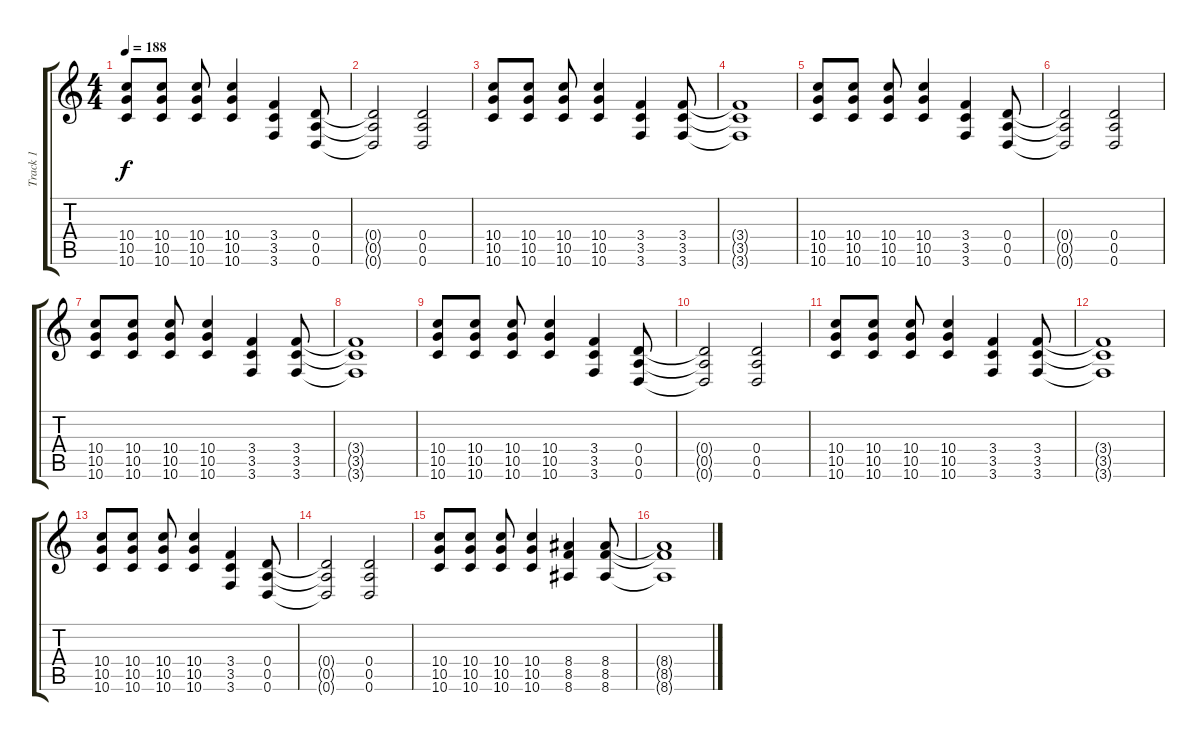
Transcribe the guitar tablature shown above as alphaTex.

\track ("Track 1" "Track 1") {instrument distortionguitar}
\staff {score tabs}
\tuning (E4 B3 G3 D3 A2 D2) {hide}
\ts (4 4)
\tempo 188
\clef g2
\ks c
(10.4 10.5 10.6).8{dy f} (10.4 10.5 10.6).8 (10.4 10.5 10.6).8 (10.4 10.5 10.6).4 (3.4 3.5 3.6).4 (0.4 0.5 0.6).8 |
(0.4{t} 0.5{t} 0.6{t}).2 (0.4 0.5 0.6).2 |
(10.4 10.5 10.6).8 (10.4 10.5 10.6).8 (10.4 10.5 10.6).8 (10.4 10.5 10.6).4 (3.4 3.5 3.6).4 (3.4 3.5 3.6).8 |
(3.4{t} 3.5{t} 3.6{t}).1 |
(10.4 10.5 10.6).8 (10.4 10.5 10.6).8 (10.4 10.5 10.6).8 (10.4 10.5 10.6).4 (3.4 3.5 3.6).4 (0.4 0.5 0.6).8 |
(0.4{t} 0.5{t} 0.6{t}).2 (0.4 0.5 0.6).2 |
(10.4 10.5 10.6).8 (10.4 10.5 10.6).8 (10.4 10.5 10.6).8 (10.4 10.5 10.6).4 (3.4 3.5 3.6).4 (3.4 3.5 3.6).8 |
(3.4{t} 3.5{t} 3.6{t}).1 |
(10.4 10.5 10.6).8 (10.4 10.5 10.6).8 (10.4 10.5 10.6).8 (10.4 10.5 10.6).4 (3.4 3.5 3.6).4 (0.4 0.5 0.6).8 |
(0.4{t} 0.5{t} 0.6{t}).2 (0.4 0.5 0.6).2 |
(10.4 10.5 10.6).8 (10.4 10.5 10.6).8 (10.4 10.5 10.6).8 (10.4 10.5 10.6).4 (3.4 3.5 3.6).4 (3.4 3.5 3.6).8 |
(3.4{t} 3.5{t} 3.6{t}).1 |
(10.4 10.5 10.6).8 (10.4 10.5 10.6).8 (10.4 10.5 10.6).8 (10.4 10.5 10.6).4 (3.4 3.5 3.6).4 (0.4 0.5 0.6).8 |
(0.4{t} 0.5{t} 0.6{t}).2 (0.4 0.5 0.6).2 |
(10.4 10.5 10.6).8 (10.4 10.5 10.6).8 (10.4 10.5 10.6).8 (10.4 10.5 10.6).4 (8.4 8.5 8.6).4 (8.4 8.5 8.6).8 |
(8.4{t} 8.5{t} 8.6{t}).1
